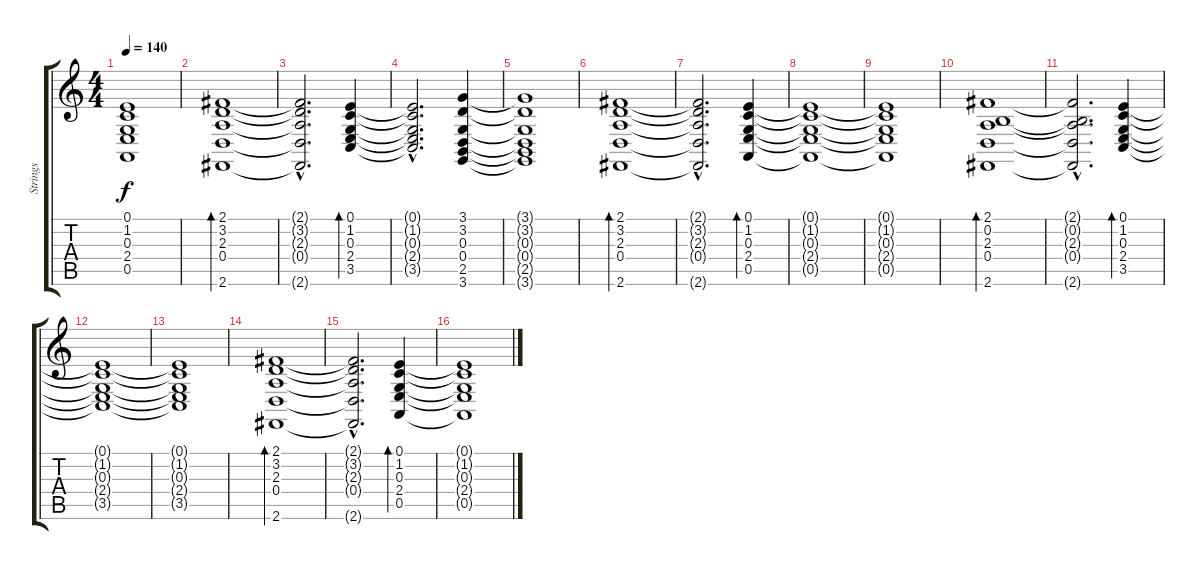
\track ("Strings" "Strings") {instrument stringensemble1}
\staff {score tabs}
\tuning (E4 B3 G3 D3 A2 E2) {hide}
\ts (4 4)
\tempo 140
\clef g2
\ks c
(0.1{t} 1.2{t} 0.3{t} 2.4{t} 0.5{t}).1{dy f} |
(2.1 3.2 2.3 0.4 2.6).1{bd 60} |
(2.1{hac t} 3.2{hac t} 2.3{hac t} 0.4{hac t} 2.6{hac t}).2{d} (0.1 1.2 0.3 2.4 3.5).4{bd 60} |
(0.1{hac t} 1.2{hac t} 0.3{hac t} 2.4{hac t} 3.5{hac t}).2{d} (3.1 3.2 0.3 0.4 2.5 3.6).4 |
(3.1{t} 3.2{t} 0.3{t} 0.4{t} 2.5{t} 3.6{t}).1 |
(2.1 3.2 2.3 0.4 2.6).1{bd 60} |
(2.1{hac t} 3.2{hac t} 2.3{hac t} 0.4{hac t} 2.6{hac t}).2{d} (0.1 1.2 0.3 2.4 0.5).4{bd 60} |
(0.1{t} 1.2{t} 0.3{t} 2.4{t} 0.5{t}).1 |
(0.1{t} 1.2{t} 0.3{t} 2.4{t} 0.5{t}).1 |
(2.1 0.2 2.3 0.4 2.6).1{bd 60} |
(2.1{hac t} 0.2{hac t} 2.3{hac t} 0.4{hac t} 2.6{hac t}).2{d} (0.1 1.2 0.3 2.4 3.5).4{bd 60} |
(0.1{t} 1.2{t} 0.3{t} 2.4{t} 3.5{t}).1 |
(0.1{t} 1.2{t} 0.3{t} 2.4{t} 3.5{t}).1 |
(2.1 3.2 2.3 0.4 2.6).1{bd 60} |
(2.1{hac t} 3.2{hac t} 2.3{hac t} 0.4{hac t} 2.6{hac t}).2{d} (0.1 1.2 0.3 2.4 0.5).4{bd 60} |
(0.1{t} 1.2{t} 0.3{t} 2.4{t} 0.5{t}).1
